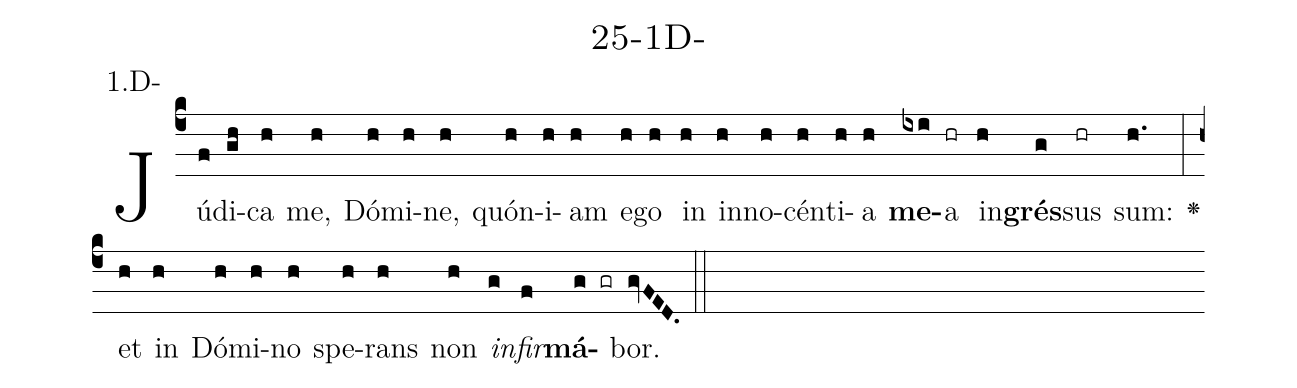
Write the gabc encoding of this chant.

name: 25-1D-;
annotation: 1.D-;
%%
(c4)Jú(f)di(gh)ca(h) me,(h) Dó(h)mi(h)ne,(h) quón(h)i(h)am(h) e(h)go(h) in(h) in(h)no(h)cén(h)ti(h)a(h) <b>me</b>(ixi)a(hr) in(h)<b>grés</b>(g)sus(hr) sum:(h.) <v>\greheightstar</v>(:) et(h) in(h) Dó(h)mi(h)no(h) spe(h)rans(h) non(h) <i>in</i>(g)<i>fir</i>(f)<b>má</b>(g gr)bor.(gvFED.) (::)


%E(h) u(h) o(g) u(f) a(g) e.(gvFED.) (::)
